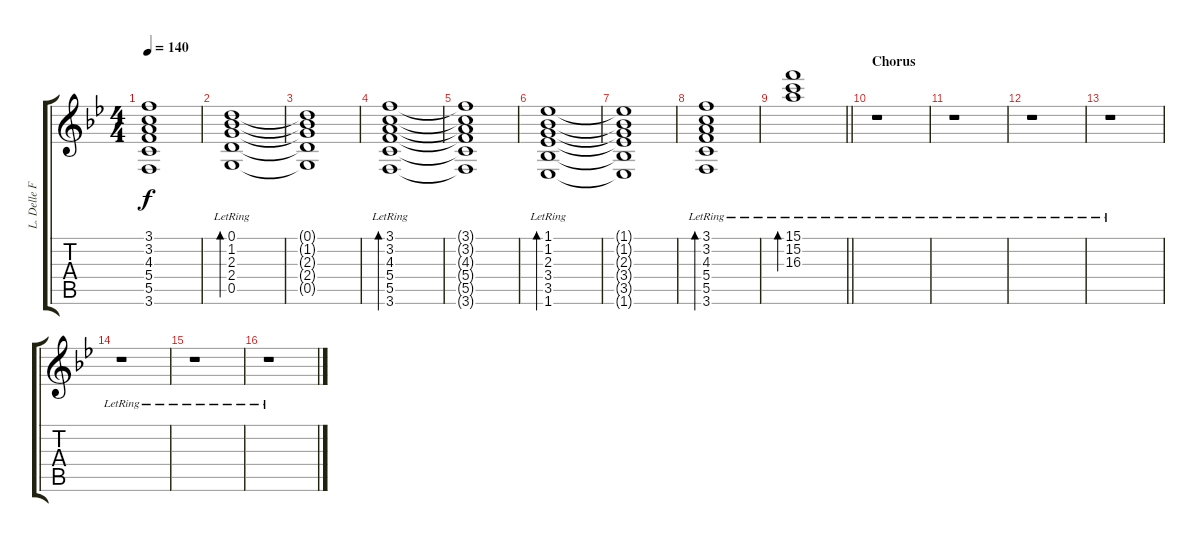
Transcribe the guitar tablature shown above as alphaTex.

\track ("L. Delle Fave (Clean Guitar L)" "L. Delle F") {instrument electricguitarclean}
\staff {score tabs}
\tuning (D4 A3 F3 C3 G2 D2) {hide}
\ts (4 4)
\tempo 140
\clef g2
\ks gminor
(3.1{t} 3.2{t} 4.3{t} 5.4{t} 5.5{t} 3.6{t}).1{dy f} |
(0.1{lr} 1.2{lr} 2.3{lr} 2.4{lr} 0.5{lr}).1{bd 480} |
(0.1{t} 1.2{t} 2.3{t} 2.4{t} 0.5{t}).1 |
(3.1{lr} 3.2{lr} 4.3{lr} 5.4{lr} 5.5{lr} 3.6{lr}).1{bd 480} |
(3.1{t} 3.2{t} 4.3{t} 5.4{t} 5.5{t} 3.6{t}).1 |
(1.1{lr} 1.2{lr} 2.3{lr} 3.4{lr} 3.5{lr} 1.6{lr}).1{bd 480} |
(1.1{t} 1.2{t} 2.3{t} 3.4{t} 3.5{t} 1.6{t}).1 |
(3.1{lr} 3.2{lr} 4.3{lr} 5.4{lr} 5.5{lr} 3.6{lr}).1{bd 480} |
\barLineRight lightlight
(15.1{lr} 15.2{lr} 16.3{lr}).1{bd 480} |
\section ("" "Chorus")
r.1 |
r.1 |
r.1 |
r.1 |
r.1 |
r.1 |
r.1
